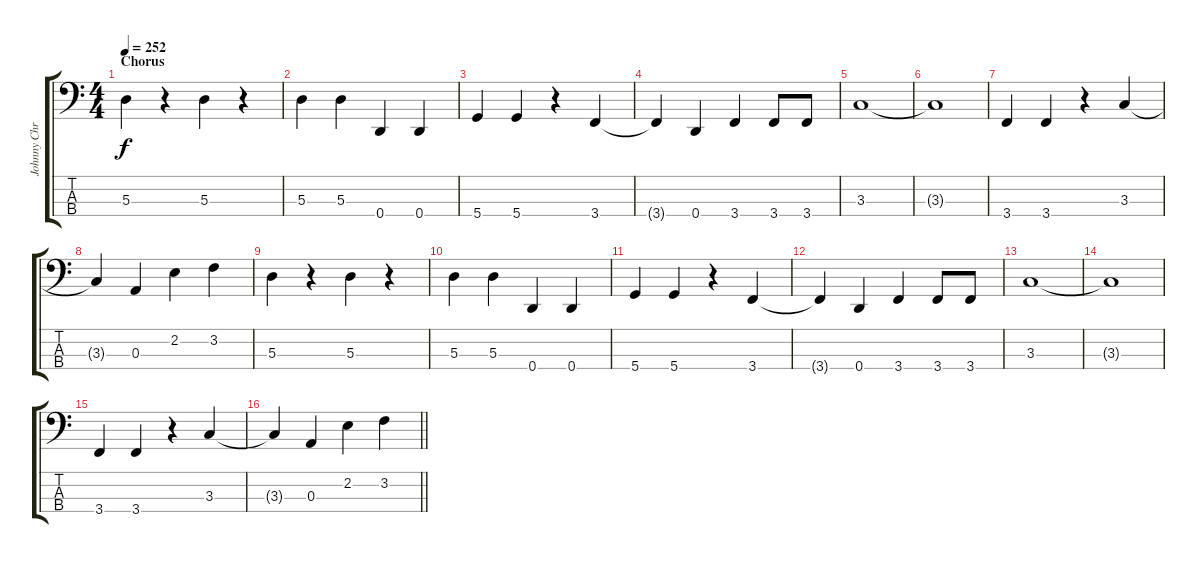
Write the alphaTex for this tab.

\track ("Johnny Christ" "Johnny Chr") {instrument electricbasspick}
\staff {score tabs}
\tuning (G2 D2 A1 D1) {hide}
\ts (4 4)
\section ("" "Chorus")
\tempo 252
\clef f4
\ks c
5.3.4{dy f} r.4 5.3.4 r.4 |
5.3.4 5.3.4 0.4.4 0.4.4 |
5.4.4 5.4.4 r.4 3.4.4 |
3.4{t}.4 0.4.4 3.4.4 3.4.8 3.4.8 |
3.3.1 |
3.3{t}.1 |
3.4.4 3.4.4 r.4 3.3.4 |
3.3{t}.4 0.3.4 2.2.4 3.2.4 |
5.3.4 r.4 5.3.4 r.4 |
5.3.4 5.3.4 0.4.4 0.4.4 |
5.4.4 5.4.4 r.4 3.4.4 |
3.4{t}.4 0.4.4 3.4.4 3.4.8 3.4.8 |
3.3.1 |
3.3{t}.1 |
3.4.4 3.4.4 r.4 3.3.4 |
\barLineRight lightlight
3.3{t}.4 0.3.4 2.2.4 3.2.4
